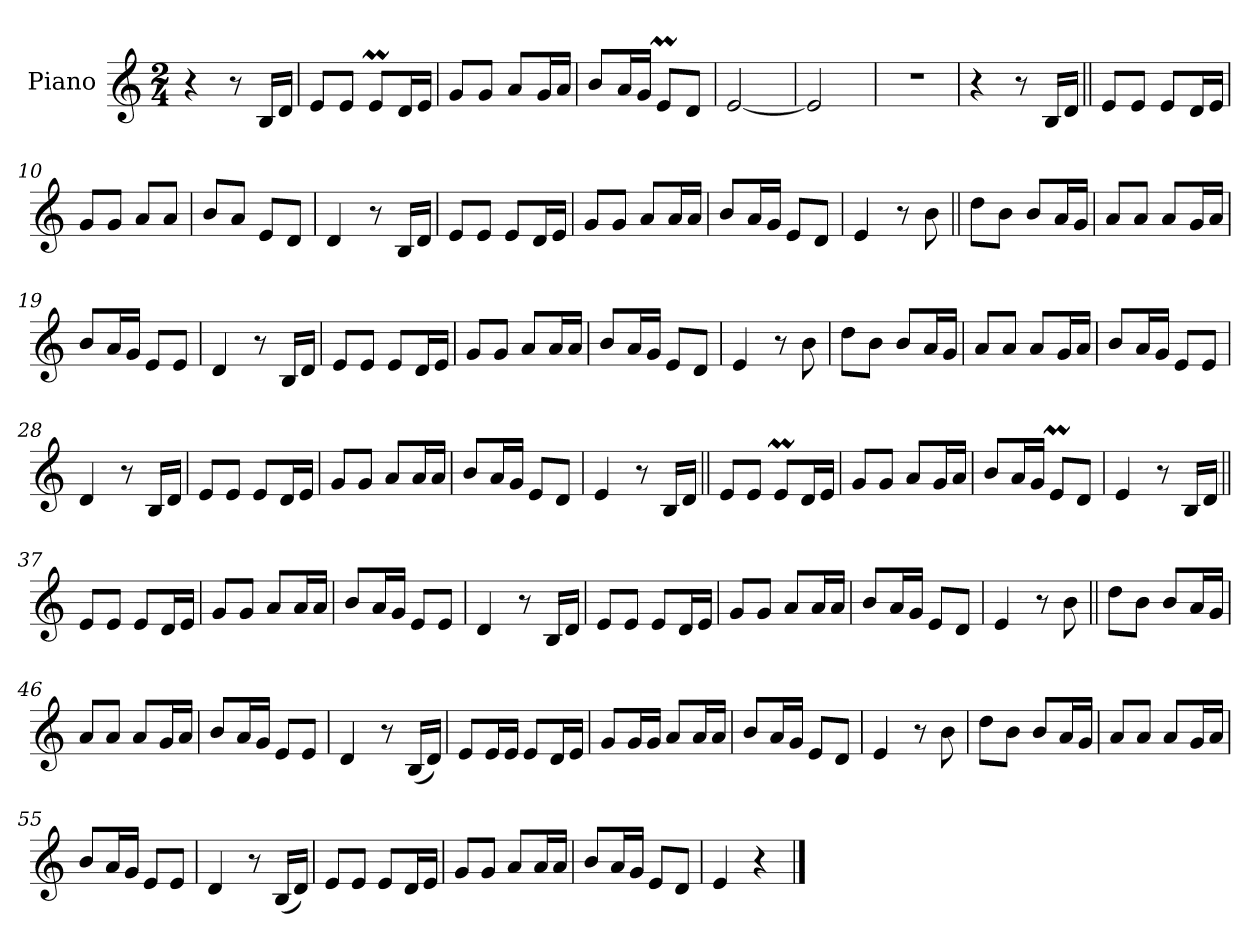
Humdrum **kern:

**kern
*part1
*staff1
*I"Piano
*I'Pno.
*clefG2
*k[]
*M2/4
*MM100
=1
4r
8r
16B!LL
16d!JJ
=2
8e!L
8e!J
8em!L
16d!L
16e!JJ
=3
8g!L
8g!J
8a!L
16g!L
16a!JJ
=4
8b!L
16a!L
16g!JJ
8em!L
8d!J
=5
[2e!
=6
2e!]
=7
2r
=8
4r
8r
16BLL
16dJJ
=9||
8eL
8eJ
8eL
16dL
16eJJ
=10
8gL
8gJ
8aL
8aJ
=11
8bL
8aJ
8eL
8dJ
=12
4d
8r
16BLL
16dJJ
=13
8eL
8eJ
8eL
16dL
16eJJ
=14
8gL
8gJ
8aL
16aL
16aJJ
=15
8bL
16aL
16gJJ
8eL
8dJ
=16
4e
8r
8b
=17||
8ddL
8bJ
8bL
16aL
16gJJ
=18
8aL
8aJ
8aL
16gL
16aJJ
=19
8bL
16aL
16gJJ
8eL
8eJ
=20
4d
8r
16BLL
16dJJ
=21
8eL
8eJ
8eL
16dL
16eJJ
=22
8gL
8gJ
8aL
16aL
16aJJ
=23
8bL
16aL
16gJJ
8eL
8dJ
=24
4e
8r
8b
=25
8ddL
8bJ
8bL
16aL
16gJJ
=26
8aL
8aJ
8aL
16gL
16aJJ
=27
8bL
16aL
16gJJ
8eL
8eJ
=28
4d
8r
16BLL
16dJJ
=29
8eL
8eJ
8eL
16dL
16eJJ
=30
8gL
8gJ
8aL
16aL
16aJJ
=31
8bL
16aL
16gJJ
8eL
8dJ
=32
4e
8r
16B!LL
16d!JJ
=33||
8e!L
8e!J
8em!L
16d!L
16e!JJ
=34
8g!L
8g!J
8a!L
16g!L
16a!JJ
=35
8b!L
16a!L
16g!JJ
8em!L
8d!J
=36
4e!
8r
16BLL
16dJJ
=37||
8eL
8eJ
8eL
16dL
16eJJ
=38
8gL
8gJ
8aL
16aL
16aJJ
=39
8bL
16aL
16gJJ
8eL
8eJ
=40
4d
8r
16BLL
16dJJ
=41
8eL
8eJ
8eL
16dL
16eJJ
=42
8gL
8gJ
8aL
16aL
16aJJ
=43
8bL
16aL
16gJJ
8eL
8dJ
=44
4e
8r
8b
=45||
8ddL
8bJ
8bL
16aL
16gJJ
=46
8aL
8aJ
8aL
16gL
16aJJ
=47
8bL
16aL
16gJJ
8eL
8eJ
=48
4d
8r
(16BLL
16dJJ)
=49
8eL
16eL
16eJJ
8eL
16dL
16eJJ
=50
8gL
16gL
16gJJ
8aL
16aL
16aJJ
=51
8bL
16aL
16gJJ
8eL
8dJ
=52
4e
8r
8b
=53
8ddL
8bJ
8bL
16aL
16gJJ
=54
8aL
8aJ
8aL
16gL
16aJJ
=55
8bL
16aL
16gJJ
8eL
8eJ
=56
4d
8r
(16BLL
16dJJ)
=57
8eL
8eJ
8eL
16dL
16eJJ
=58
8gL
8gJ
8aL
16aL
16aJJ
=59
8bL
16aL
16gJJ
8eL
8dJ
=60
4e
4r
==
*-
